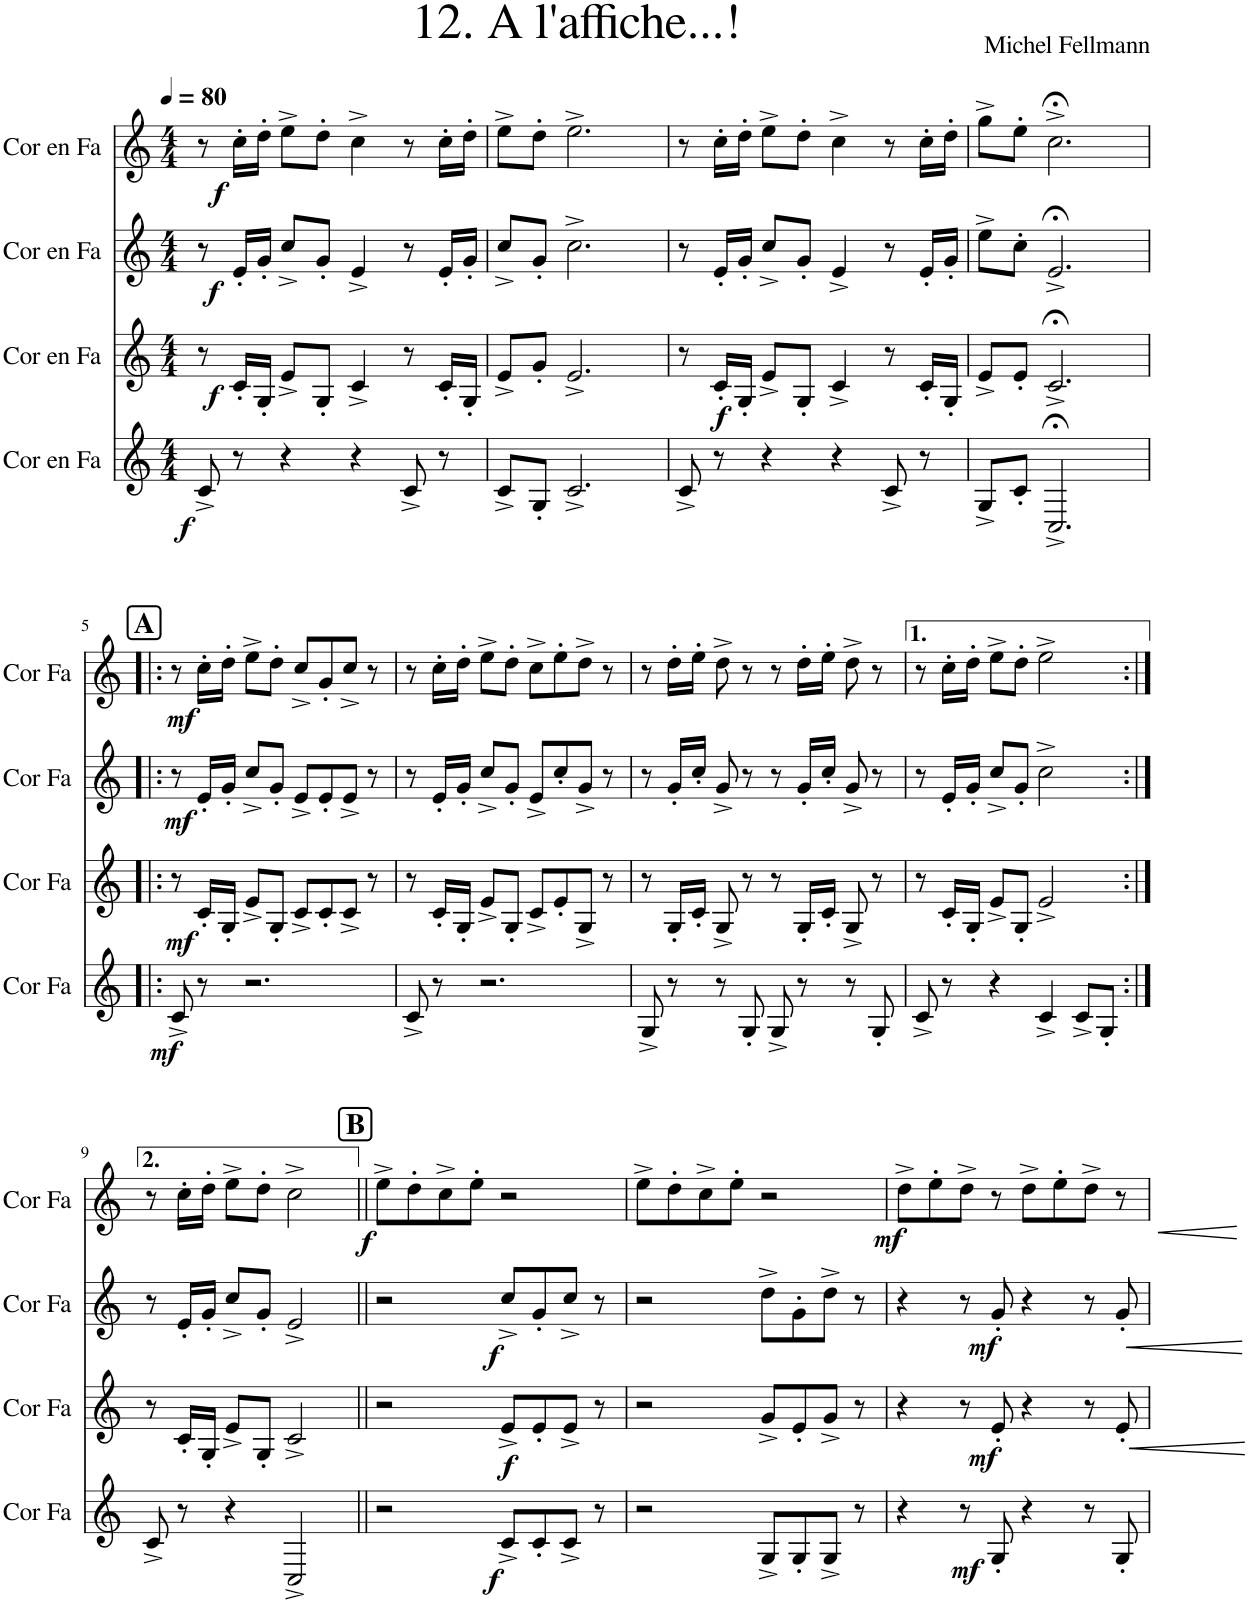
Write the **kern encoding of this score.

**kern	**dynam	**kern	**dynam	**kern	**dynam	**kern	**dynam
*part4	*part4	*part3	*part3	*part2	*part2	*part1	*part1
*staff4	*staff4	*staff3	*staff3	*staff2	*staff2	*staff1	*staff1
*I"Cor en Fa	*	*I"Cor en Fa	*	*I"Cor en Fa	*	*I"Cor en Fa	*
*I'Cor Fa	*	*I'Cor Fa	*	*I'Cor Fa	*	*I'Cor Fa	*
*clefG2	*	*clefG2	*	*clefG2	*	*clefG2	*
*Trd4c7	*	*Trd4c7	*	*Trd4c7	*	*Trd4c7	*
*k[]	*	*k[]	*	*k[]	*	*k[]	*
*M4/4	*	*M4/4	*	*M4/4	*	*M4/4	*
*MM80	*	*MM80	*	*MM80	*	*MM80	*
=1	=1	=1	=1	=1	=1	=1	=1
!	!LO:DY:b	!	!	!	!	!	!
8c^/	f	8r	.	8r	.	8r	.
!	!	!	!LO:DY:b	!	!LO:DY:b	!	!LO:DY:b
8r	.	16c'/LL	f	16e'/LL	f	16cc'\LL	f
.	.	16G'/JJ	.	16g'/JJ	.	16dd'\JJ	.
4r	.	8e^/L	.	8cc^/L	.	8ee^\L	.
.	.	8G'/J	.	8g'/J	.	8dd'\J	.
4r	.	4c^/	.	4e^/	.	4cc^\	.
8c^/	.	8r	.	8r	.	8r	.
8r	.	16c'/LL	.	16e'/LL	.	16cc'\LL	.
.	.	16G'/JJ	.	16g'/JJ	.	16dd'\JJ	.
=2	=2	=2	=2	=2	=2	=2	=2
8c^/L	.	8e^/L	.	8cc^/L	.	8ee^\L	.
8G'/J	.	8g'/J	.	8g'/J	.	8dd'\J	.
2.c^/	.	2.e^/	.	2.cc^\	.	2.ee^\	.
=3	=3	=3	=3	=3	=3	=3	=3
8c^/	.	8r	.	8r	.	8r	.
!	!	!	!LO:DY:b	!	!	!	!
8r	.	16c'/LL	f	16e'/LL	.	16cc'\LL	.
.	.	16G'/JJ	.	16g'/JJ	.	16dd'\JJ	.
4r	.	8e^/L	.	8cc^/L	.	8ee^\L	.
.	.	8G'/J	.	8g'/J	.	8dd'\J	.
4r	.	4c^/	.	4e^/	.	4cc^\	.
8c^/	.	8r	.	8r	.	8r	.
8r	.	16c'/LL	.	16e'/LL	.	16cc'\LL	.
.	.	16G'/JJ	.	16g'/JJ	.	16dd'\JJ	.
=4	=4	=4	=4	=4	=4	=4	=4
8G^/L	.	8e^/L	.	8ee^\L	.	8gg^\L	.
8c'/J	.	8e'/J	.	8cc'\J	.	8ee'\J	.
2.C;<^/	.	2.c;<^/	.	2.e;<^/	.	2.cc;<^\	.
!!LO:LB:g=z
!!LO:REH:place=s1:a:B:cj:fs=14:t=A
=5!|:	=5!|:	=5!|:	=5!|:	=5!|:	=5!|:	=5!|:	=5!|:
!	!LO:DY:b	!	!	!	!	!	!
8c^/	mf	8r	.	8r	.	8r	.
!	!	!	!LO:DY:b	!	!LO:DY:b	!	!LO:DY:b
8r	.	16c'/LL	mf	16e'/LL	mf	16cc'\LL	mf
.	.	16G'/JJ	.	16g'/JJ	.	16dd'\JJ	.
2.r	.	8e^/L	.	8cc^/L	.	8ee^\L	.
.	.	8G'/J	.	8g'/J	.	8dd'\J	.
.	.	8c^/L	.	8e^/L	.	8cc^/L	.
.	.	8c'/	.	8e'/	.	8g'/	.
.	.	8c^/J	.	8e^/J	.	8cc^/J	.
.	.	8r	.	8r	.	8r	.
=6	=6	=6	=6	=6	=6	=6	=6
8c^/	.	8r	.	8r	.	8r	.
8r	.	16c'/LL	.	16e'/LL	.	16cc'\LL	.
.	.	16G'/JJ	.	16g'/JJ	.	16dd'\JJ	.
2.r	.	8e^/L	.	8cc^/L	.	8ee^\L	.
.	.	8G'/J	.	8g'/J	.	8dd'\J	.
.	.	8c^/L	.	8e^/L	.	8cc^\L	.
.	.	8e'/	.	8cc'/	.	8ee'\	.
.	.	8G^/J	.	8g^/J	.	8dd^\J	.
.	.	8r	.	8r	.	8r	.
=7	=7	=7	=7	=7	=7	=7	=7
8G^/	.	8r	.	8r	.	8r	.
8r	.	16G'/LL	.	16g'/LL	.	16dd'\LL	.
.	.	16c'/JJ	.	16cc'/JJ	.	16ee'\JJ	.
8r	.	8G^/	.	8g^/	.	8dd^\	.
8G'/	.	8r	.	8r	.	8r	.
8G^/	.	8r	.	8r	.	8r	.
8r	.	16G'/LL	.	16g'/LL	.	16dd'\LL	.
.	.	16c'/JJ	.	16cc'/JJ	.	16ee'\JJ	.
8r	.	8G^/	.	8g^/	.	8dd^\	.
8G'/	.	8r	.	8r	.	8r	.
=8	=8	=8	=8	=8	=8	=8	=8
8c^/	.	8r	.	8r	.	8r	.
8r	.	16c'/LL	.	16e'/LL	.	16cc'\LL	.
.	.	16G'/JJ	.	16g'/JJ	.	16dd'\JJ	.
4r	.	8e^/L	.	8cc^/L	.	8ee^\L	.
.	.	8G'/J	.	8g'/J	.	8dd'\J	.
4c^/	.	2e^/	.	2cc^\	.	2ee^\	.
8c^/L	.	.	.	.	.	.	.
8G'/J	.	.	.	.	.	.	.
!!LO:LB:g=z
=9:|!	=9:|!	=9:|!	=9:|!	=9:|!	=9:|!	=9:|!	=9:|!
8c^/	.	8r	.	8r	.	8r	.
8r	.	16c'/LL	.	16e'/LL	.	16cc'\LL	.
.	.	16G'/JJ	.	16g'/JJ	.	16dd'\JJ	.
4r	.	8e^/L	.	8cc^/L	.	8ee^\L	.
.	.	8G'/J	.	8g'/J	.	8dd'\J	.
2C^/	.	2c^/	.	2e^/	.	2cc^\	.
!!LO:REH:place=s1:a:B:cj:fs=14:t=B
=10||	=10||	=10||	=10||	=10||	=10||	=10||	=10||
!	!	!	!	!	!	!	!LO:DY:b
2r	.	2r	.	2r	.	8ee^\L	f
.	.	.	.	.	.	8dd'\	.
.	.	.	.	.	.	8cc^\	.
.	.	.	.	.	.	8ee'\J	.
!	!LO:DY:b	!	!LO:DY:b	!	!LO:DY:b	!	!
8c^/L	f	8e^/L	f	8cc^/L	f	2r	.
8c'/	.	8e'/	.	8g'/	.	.	.
8c^/J	.	8e^/J	.	8cc^/J	.	.	.
8r	.	8r	.	8r	.	.	.
=11	=11	=11	=11	=11	=11	=11	=11
2r	.	2r	.	2r	.	8ee^\L	.
.	.	.	.	.	.	8dd'\	.
.	.	.	.	.	.	8cc^\	.
.	.	.	.	.	.	8ee'\J	.
8G^/L	.	8g^/L	.	8dd^\L	.	2r	.
8G'/	.	8e'/	.	8g'\	.	.	.
8G^/J	.	8g^/J	.	8dd^\J	.	.	.
8r	.	8r	.	8r	.	.	.
=12	=12	=12	=12	=12	=12	=12	=12
!	!	!	!	!	!	!	!LO:DY:b
4r	.	4r	.	4r	.	8dd^\L	mf
.	.	.	.	.	.	8ee'\	.
8r	.	8r	.	8r	.	8dd^\J	.
!	!LO:DY:b	!	!LO:DY:b	!	!LO:DY:b	!	!
8G'/	mf	8e'/	mf	8g'/	mf	8r	.
!	!	!	!LO:HP:b	!	!LO:HP:b	!	!
4r	.	4r	<	4r	<	8dd^\L	.
.	.	.	.	.	.	8ee'\	.
!	!	!	!	!	!	!	!LO:HP:b
8r	.	8r	.	8r	.	8dd^\J	<
8G'/	.	8e'/	.	8g'/	.	8r	.
.	.	.	[	.	[	.	[
=	=	=	=	=	=	=	=
*-	*-	*-	*-	*-	*-	*-	*-
